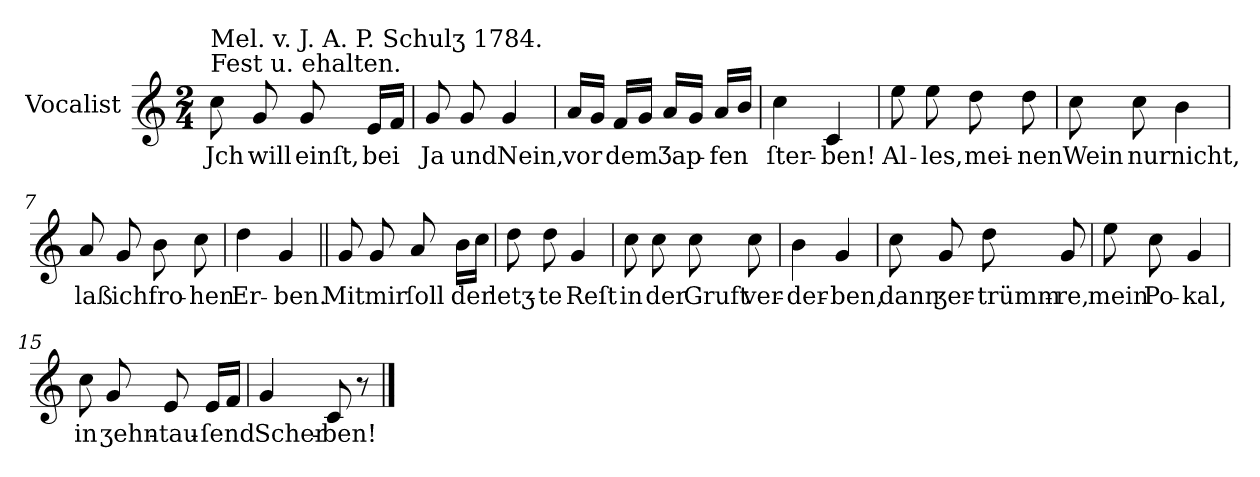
**kern	**text
*part1	*part1
*staff1	*staff1
*I"Vocalist	*
*k[]	*
*C:	*
*M2/4	*
=1	=1
!LO:TX:a:t=Fest u. ehalten.	!
!LO:TX:a:t=Mel. v. J. A. P. Schulʒ 1784.	!
8cc	Jch
8g	will
8g	einſt,
16eLL	bei
16fJJ	.
=2	=2
8g	Ja
8g	und
4g	Nein,
=3	=3
16aLL	vor
16gJJ	.
16fLL	dem
16gJJ	.
16aLL	Ʒap-
16gJJ	.
16aLL	-fen
16bJJ	.
=4	=4
4cc	ſter-
4c	-ben!
=5	=5
8ee	Al-
8ee	-les,
8dd	mei-
8dd	-nen
=6	=6
8cc	Wein
8cc	nur
4b	nicht,
=7	=7
8a	laß
8g	ich
8b	fro-
8cc	-hen
=8	=8
4dd	Er-
4g	-ben.
=9||	=9||
8g	Mit
8g	mir
8a	ſoll
16bLL	der
16ccJJ	.
=10	=10
8dd	letʒ-
8dd	-te
4g	Reſt
=11	=11
8cc	in
8cc	der
8cc	Gruft
8cc	ver-
=12	=12
4b	-der-
4g	-ben,
=13	=13
8cc	dann
8g	ʒer-
8dd	-trümm-
8g	-re,
=14	=14
8ee	mein
8cc	Po-
4g	-kal,
=15	=15
8cc	in
8g	ʒehn-
8e	-tau-
16eLL	-ſend
16fJJ	.
=16	=16
4g	Scher-
8c	-ben!
8r	.
==	==
*-	*-
